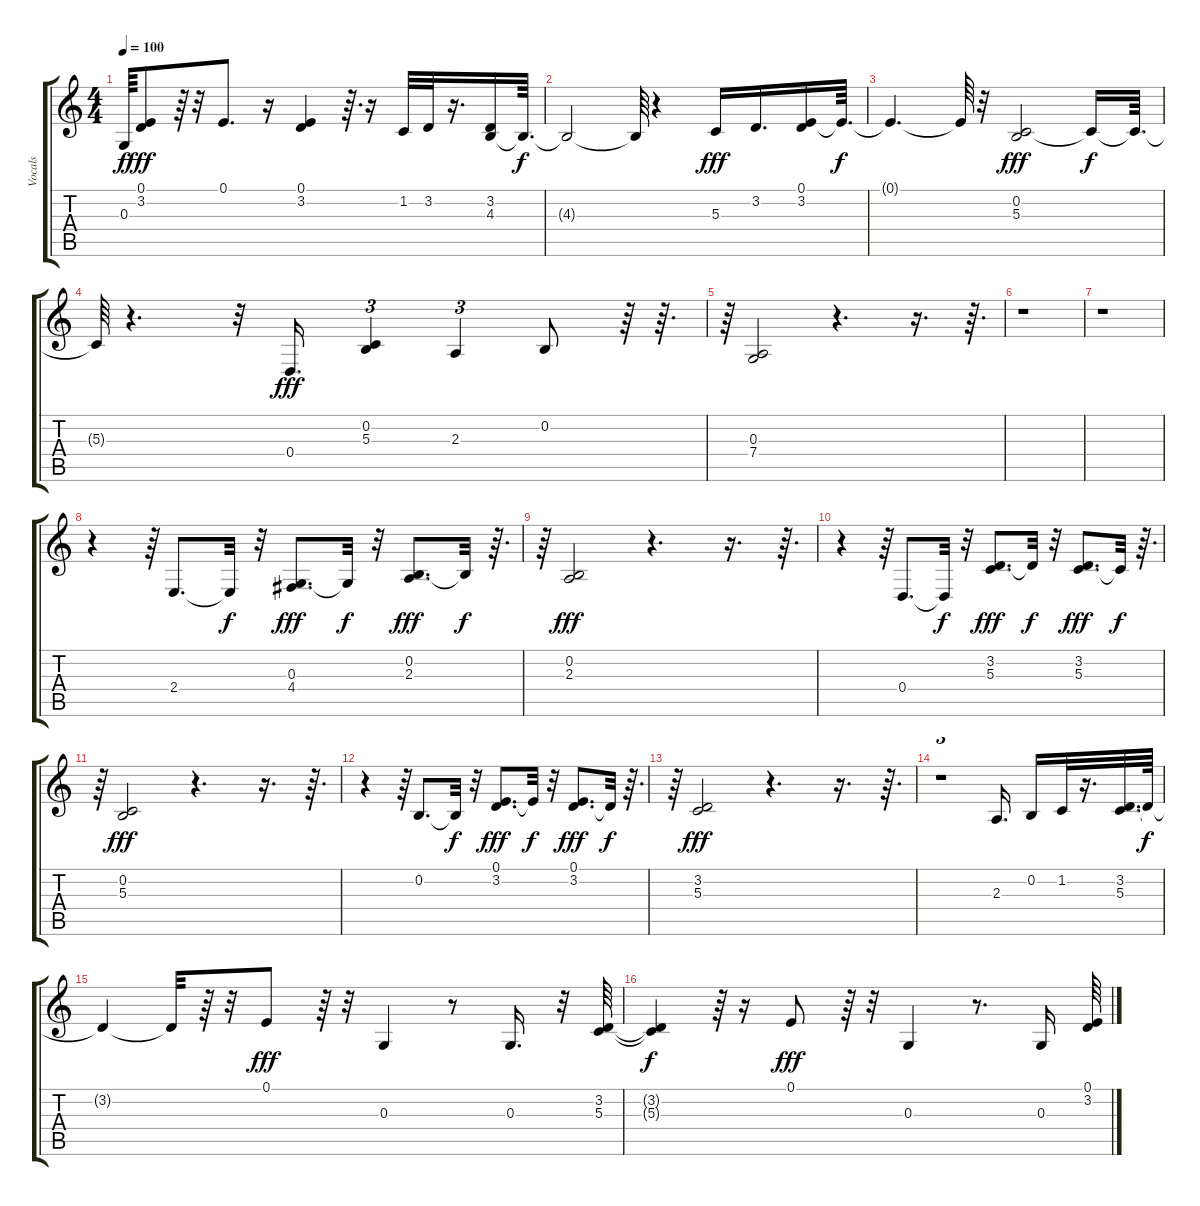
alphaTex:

\track ("Vocals" "Vocals") {instrument tenorsax}
\staff {score tabs}
\tuning (E4 B3 G3 D3 A2 E2) {hide}
\ts (4 4)
\tempo 100
\clef g2
\ks c
0.3{t}.64{dy f} (0.1 3.2).8{dy fff} r.64 r.32 0.1.8{d} r.16 (0.1 3.2).4 r.64{d} r.16 1.2.32 3.2.32 r.16{d} (3.2 4.3).16 4.3{t}.64{d dy f} |
4.3{t}.2 4.3{t}.64 r.4 5.3.16{dy fff} 3.2.16{d} (0.1 3.2).16 0.1{t}.64{d dy f} |
0.1{t}.4{d} 0.1{t}.64 r.32 (0.2 5.3).2{dy fff} 5.3{t}.16{dy f} 5.3{t}.64{d} |
5.3{t}.64 r.4{d} r.32 0.4.16{d dy fff} (0.2 5.3).4{tu (3 2)} 2.3.4{tu (3 2)} 0.2.8 r.64 r.64{d} |
r.64 (0.3 7.4).2 r.4{d} r.16{d} r.64{d} |
r.1 |
r.1 |
r.4 r.64 2.4.8{d} 2.4{t}.32{dy f} r.32 (0.3 4.4).8{d dy fff} 0.3{t}.32{dy f} r.32 (0.2 2.3).8{d dy fff} 0.2{t}.32{dy f} r.64{d} |
r.64 (0.2 2.3).2{dy fff} r.4{d} r.16{d} r.64{d} |
r.4 r.64 0.4.8{d} 0.4{t}.32{dy f} r.32 (3.2 5.3).8{d dy fff} 3.2{t}.32{dy f} r.32 (3.2 5.3).8{d dy fff} 5.3{t}.32{dy f} r.64{d} |
r.64 (0.2 5.3).2{dy fff} r.4{d} r.16{d} r.64{d} |
r.4 r.64 0.2.8{d} 0.2{t}.32{dy f} r.32 (0.1 3.2).8{d dy fff} 0.1{t}.32{dy f} r.32 (0.1 3.2).8{d dy fff} 3.2{t}.32{dy f} r.64{d} |
r.64 (3.2 5.3).2{dy fff} r.4{d} r.16{d} r.64{d} |
r.1{tu (3 2)} 2.3.16{d} 0.2.16 1.2.32 r.16{d} (3.2 5.3).32{d} 3.2{t}.64{dy f} |
3.2{t}.4 3.2{t}.32 r.64 r.32 0.1.8{dy fff} r.64 r.32 0.3.4 r.8 0.3.16{d} r.32 (3.2 5.3).64 |
(3.2{t} 5.3{t}).4{dy f} r.64 r.16 0.1.8{dy fff} r.64 r.32 0.3.4 r.8{d} 0.3.16 (0.1 3.2).64
